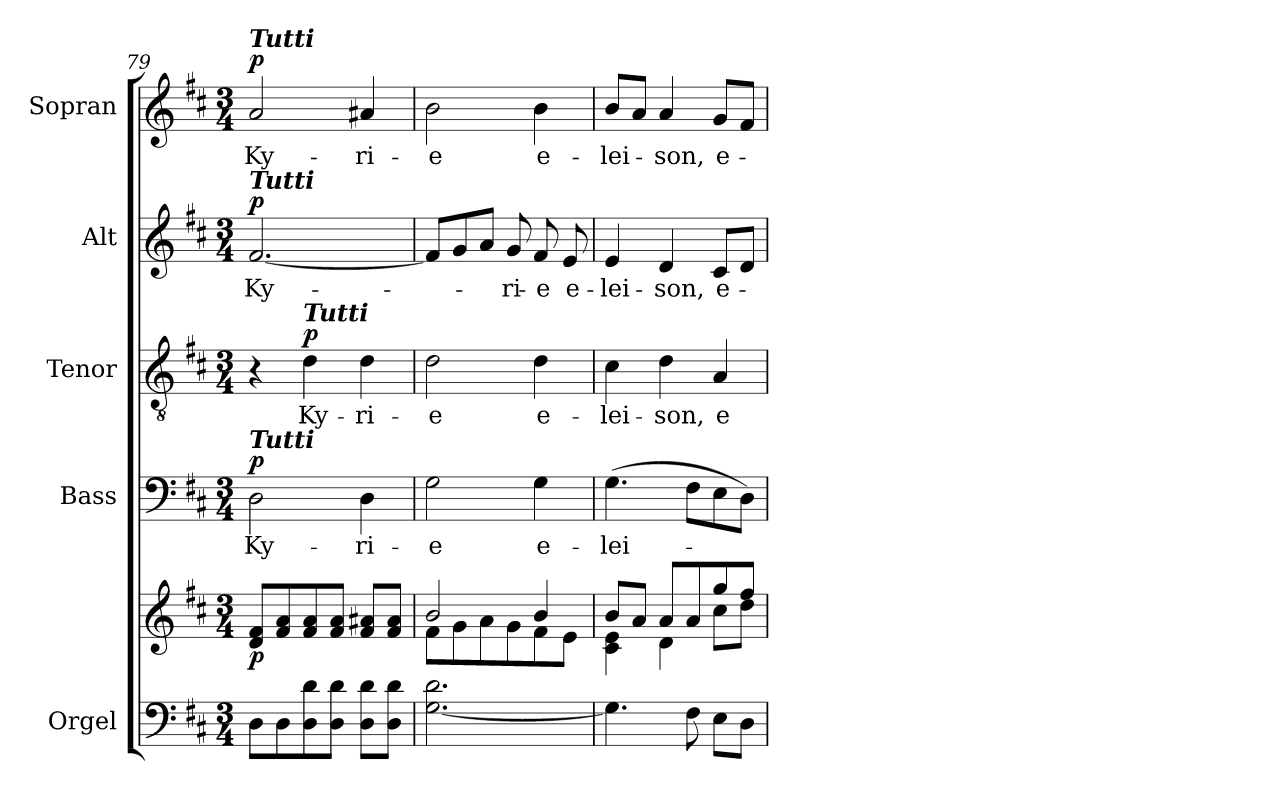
**kern	**kern	**dynam	**kern	**text	**dynam	**kern	**text	**dynam	**kern	**text	**dynam	**kern	**text	**dynam
*part5	*part5	*part5	*part4	*part4	*part4	*part3	*part3	*part3	*part2	*part2	*part2	*part1	*part1	*part1
*staff6	*staff5	*staff5/6	*staff4	*staff4	*staff4	*staff3	*staff3	*staff3	*staff2	*staff2	*staff2	*staff1	*staff1	*staff1
*I"Orgel	*	*	*I"Bass	*	*	*I"Tenor	*	*	*I"Alt	*	*	*I"Sopran	*	*
*I'Org.	*	*	*I'B	*	*	*I'T	*	*	*I'A	*	*	*I'S	*	*
*clefF4	*clefG2	*	*clefF4	*	*	*clefGv2	*	*	*clefG2	*	*	*clefG2	*	*
*k[f#c#]	*k[f#c#]	*	*k[f#c#]	*	*	*k[f#c#]	*	*	*k[f#c#]	*	*	*k[f#c#]	*	*
*D:	*D:	*	*D:	*	*	*D:	*	*	*D:	*	*	*D:	*	*
*M3/4	*M3/4	*	*M3/4	*	*	*M3/4	*	*	*M3/4	*	*	*M3/4	*	*
=79	=79	=79	=79	=79	=79	=79	=79	=79	=79	=79	=79	=79	=79	=79
!	!	!	!	!	!	!	!	!	!	!	!	!LO:TX:a:Bi:t=Tutti	!	!
!	!	!	!	!	!	!	!	!	!LO:TX:a:Bi:t=Tutti	!	!	!	!	!
!	!	!	!LO:TX:a:Bi:t=Tutti	!	!	!	!	!	!	!	!	!	!	!
!	!	!LO:DY:b	!	!LO:LY:b	!LO:DY:a	!	!	!	!	!LO:LY:b	!LO:DY:a	!	!LO:LY:b	!LO:DY:a
8D\L	8d/ 8f#/L	p	2D\	Ky-	p	4r	.	.	[2.f#/	Ky-	p	2a/	Ky-	p
8D\	8f#/ 8a/	.	.	.	.	.	.	.	.	.	.	.	.	.
!	!	!	!	!	!	!LO:TX:a:Bi:t=Tutti	!	!	!	!	!	!	!	!
!	!	!	!	!	!	!	!LO:LY:b	!LO:DY:a	!	!	!	!	!	!
8D\ 8d\	8f#/ 8a/	.	.	.	.	4d\	Ky-	p	.	.	.	.	.	.
8D\ 8d\J	8f#/ 8a/J	.	.	.	.	.	.	.	.	.	.	.	.	.
!	!	!	!	!LO:LY:b	!	!	!LO:LY:b	!	!	!	!	!	!LO:LY:b	!
8D\ 8d\L	8f#/ 8a#X/L	.	4D\	-ri-	.	4d\	-ri-	.	.	.	.	4a#X/	-ri-	.
8D\ 8d\J	8f#/ 8a#/J	.	.	.	.	.	.	.	.	.	.	.	.	.
!!LO:LB:g=z
=80	=80	=80	=80	=80	=80	=80	=80	=80	=80	=80	=80	=80	=80	=80
*	*^	*	*	*	*	*	*	*	*	*	*	*	*	*
!	!	!	!	!	!LO:LY:b	!	!	!LO:LY:b	!	!	!	!	!	!LO:LY:b	!
[2.G\ 2.d\	2b/	8f#\L	.	2G\	-e	.	2d\	-e	.	8f#/L]	.	.	2b\	-e	.
.	.	8g\	.	.	.	.	.	.	.	8g/	.	.	.	.	.
.	.	8a\	.	.	.	.	.	.	.	8a/J	.	.	.	.	.
!	!	!	!	!	!	!	!	!	!	!	!LO:LY:b	!	!	!	!
.	.	8g\	.	.	.	.	.	.	.	8g/	-ri-	.	.	.	.
!	!	!	!	!	!LO:LY:b	!	!	!LO:LY:b	!	!	!LO:LY:b	!	!	!LO:LY:b	!
.	4b/	8f#\	.	4G\	e-	.	4d\	e-	.	8f#/	-e	.	4b\	e-	.
!	!	!	!	!	!	!	!	!	!	!	!LO:LY:b	!	!	!	!
.	.	8e\J	.	.	.	.	.	.	.	8e/	e-	.	.	.	.
=81	=81	=81	=81	=81	=81	=81	=81	=81	=81	=81	=81	=81	=81	=81	=81
!	!	!	!	!	!LO:LY:b	!	!	!LO:LY:b	!	!	!LO:LY:b	!	!	!LO:LY:b	!
4.G\]	8b/L	4c#\ 4e\	.	(>4.G\	-lei-	.	4c#\	-lei-	.	4e/	-lei-	.	8b/L	-lei-	.
.	8a/J	.	.	.	.	.	.	.	.	.	.	.	8a/J	.	.
!	!	!	!	!	!	!	!	!LO:LY:b	!	!	!LO:LY:b	!	!	!LO:LY:b	!
.	8a/L	4d\	.	.	.	.	4d\	-son,	.	4d/	-son,	.	4a/	-son,	.
8F#\	8a/	.	.	8F#\L	.	.	.	.	.	.	.	.	.	.	.
!	!	!	!	!	!	!	!	!LO:LY:b	!	!	!LO:LY:b	!	!	!LO:LY:b	!
8E\L	8gg/	8cc#\L	.	8E\	.	.	4A/	e-	.	8c#/L	e-	.	8g/L	e-	.
8D\J	8ff#/J	8dd\J	.	8D\J)	.	.	.	.	.	8d/J	.	.	8f#/J	.	.
*	*v	*v	*	*	*	*	*	*	*	*	*	*	*	*	*
=	=	=	=	=	=	=	=	=	=	=	=	=	=	=
*-	*-	*-	*-	*-	*-	*-	*-	*-	*-	*-	*-	*-	*-	*-
